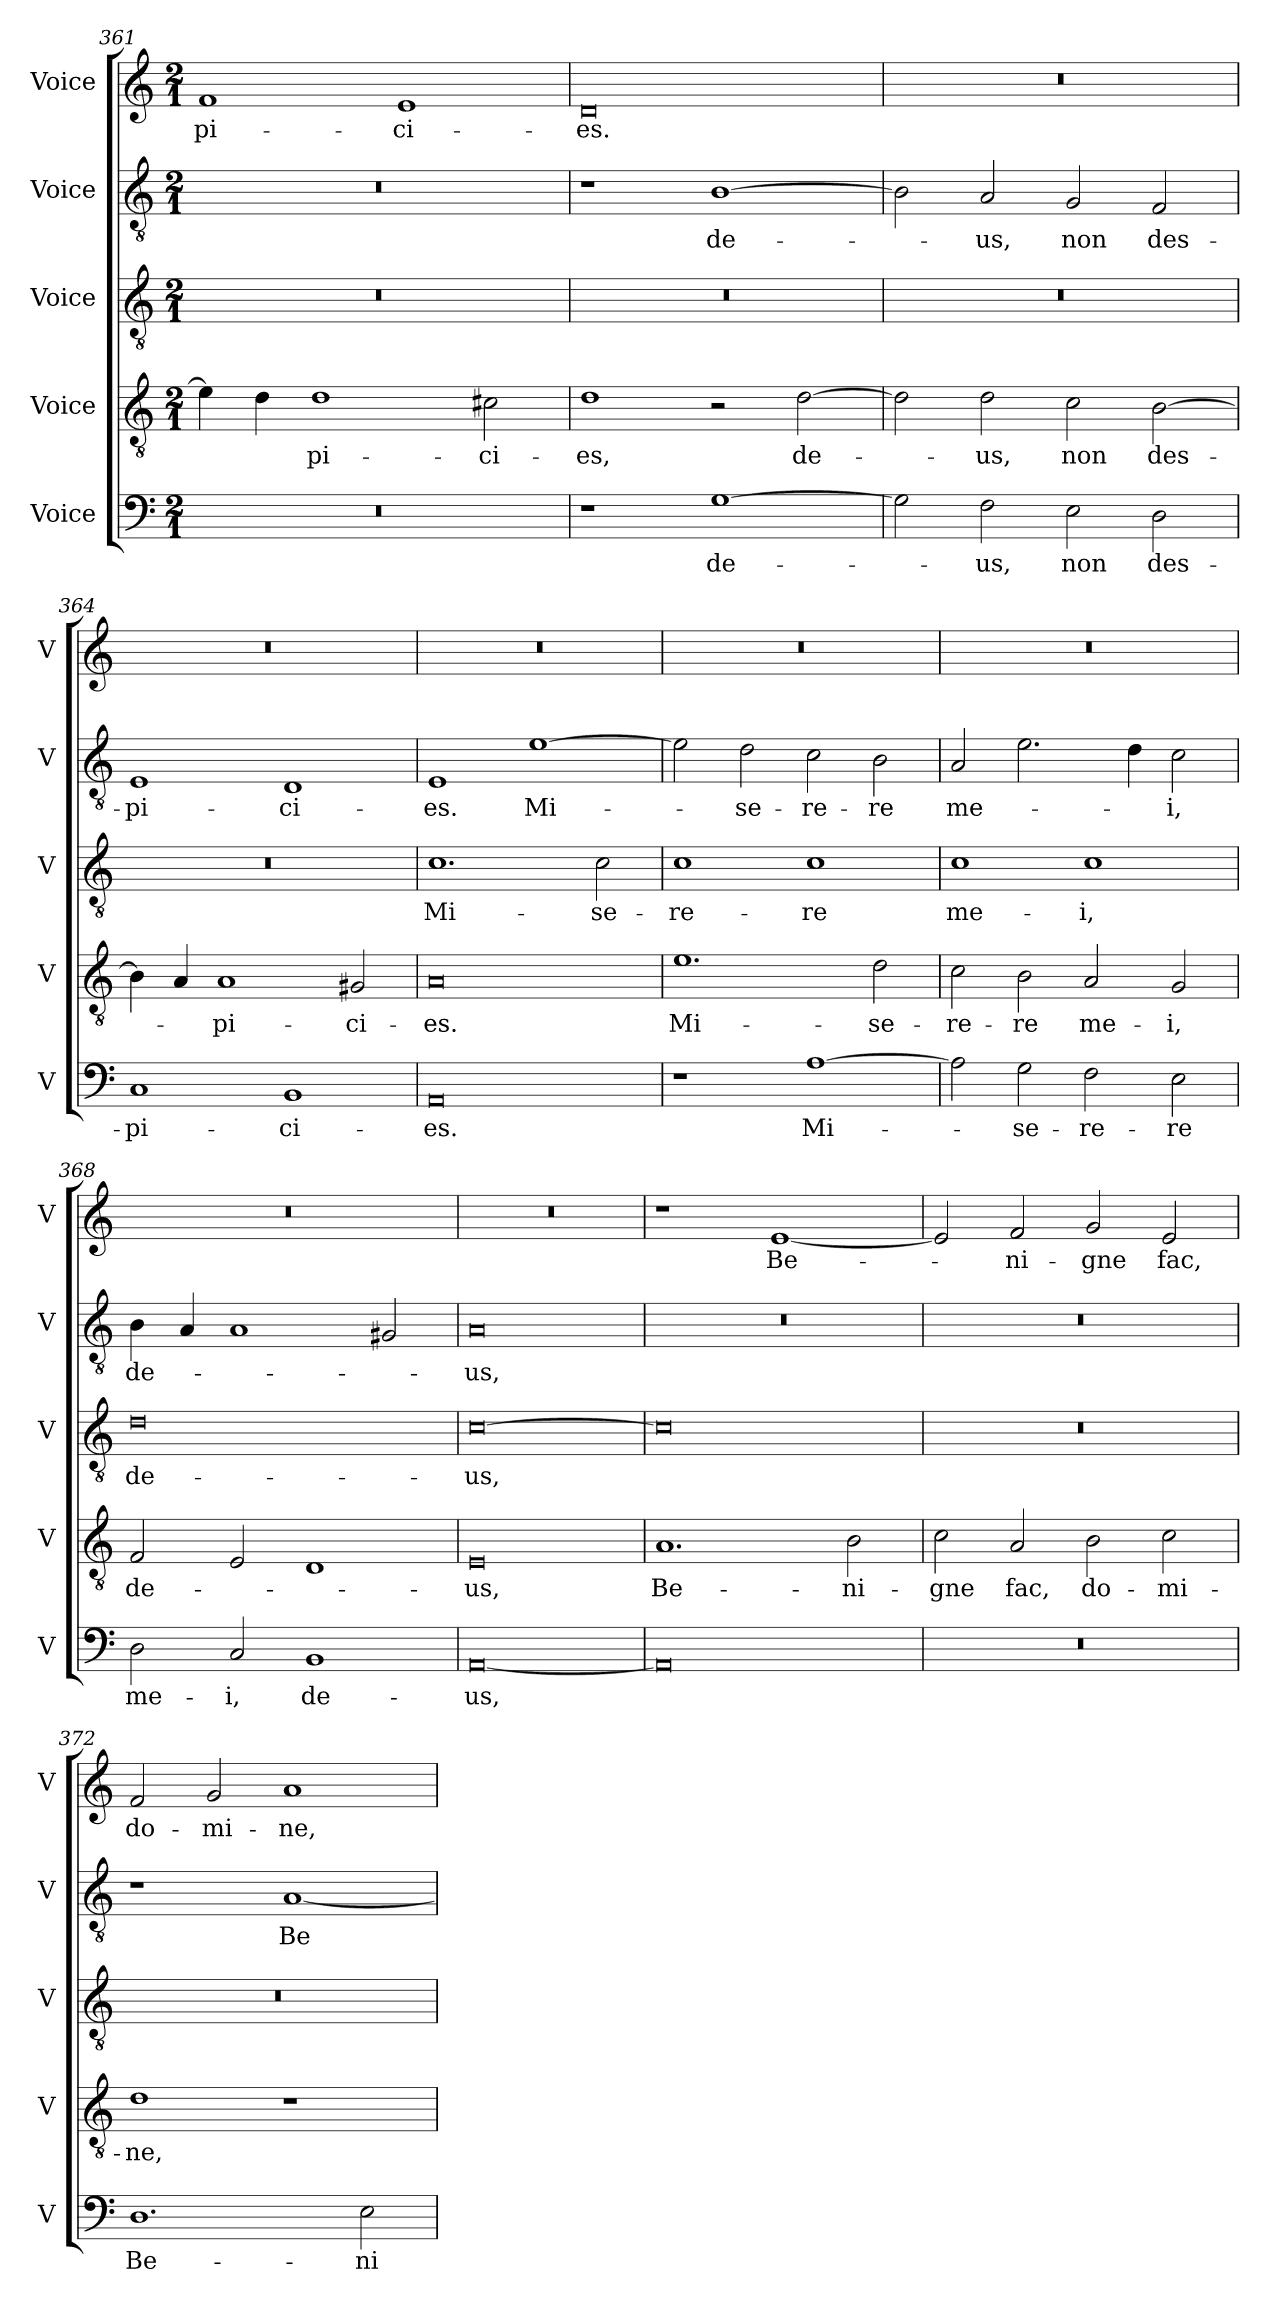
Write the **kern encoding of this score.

**kern	**text	**kern	**text	**kern	**text	**kern	**text	**kern	**text
*part5	*part5	*part4	*part4	*part3	*part3	*part2	*part2	*part1	*part1
*staff5	*staff5	*staff4	*staff4	*staff3	*staff3	*staff2	*staff2	*staff1	*staff1
*I"Voice	*	*I"Voice	*	*I"Voice	*	*I"Voice	*	*I"Voice	*
*I'V	*	*I'V	*	*I'V	*	*I'V	*	*I'V	*
*clefF4	*	*clefGv2	*	*clefGv2	*	*clefGv2	*	*clefG2	*
*k[]	*	*k[]	*	*k[]	*	*k[]	*	*k[]	*
*M2/1	*	*M2/1	*	*M2/1	*	*M2/1	*	*M2/1	*
=361	=361	=361	=361	=361	=361	=361	=361	=361	=361
!	!	!	!	!	!	!	!	!	!LO:LY:b
0r	.	4e\]	.	0r	.	0r	.	1f	-pi-
.	.	4d\	.	.	.	.	.	.	.
!	!	!	!LO:LY:b	!	!	!	!	!	!
.	.	1d	-pi-	.	.	.	.	.	.
!	!	!	!	!	!	!	!	!	!LO:LY:b
.	.	.	.	.	.	.	.	1e	-ci-
!	!	!	!LO:LY:b	!	!	!	!	!	!
.	.	2c#X\	-ci-	.	.	.	.	.	.
=362	=362	=362	=362	=362	=362	=362	=362	=362	=362
!	!	!	!LO:LY:b	!	!	!	!	!	!LO:LY:b
1r	.	1d	-es,	0r	.	1r	.	0d	-es.
!	!LO:LY:b	!	!	!	!	!	!LO:LY:b	!	!
[1G	de-	2r	.	.	.	[1B	de-	.	.
!	!	!	!LO:LY:b	!	!	!	!	!	!
.	.	[2d\	de-	.	.	.	.	.	.
!!LO:LB:g=z
=363	=363	=363	=363	=363	=363	=363	=363	=363	=363
2G\]	.	2d\]	.	0r	.	2B\]	.	0r	.
!	!LO:LY:b	!	!LO:LY:b	!	!	!	!LO:LY:b	!	!
2F\	-us,	2d\	-us,	.	.	2A/	-us,	.	.
!	!LO:LY:b	!	!LO:LY:b	!	!	!	!LO:LY:b	!	!
2E\	non	2c\	non	.	.	2G/	non	.	.
!	!LO:LY:b	!	!LO:LY:b	!	!	!	!LO:LY:b	!	!
2D\	des-	[2B\	des-	.	.	2F/	des-	.	.
=364	=364	=364	=364	=364	=364	=364	=364	=364	=364
!	!LO:LY:b	!	!	!	!	!	!LO:LY:b	!	!
1C	-pi-	4B\]	.	0r	.	1E	-pi-	0r	.
.	.	4A/	.	.	.	.	.	.	.
!	!	!	!LO:LY:b	!	!	!	!	!	!
.	.	1A	-pi-	.	.	.	.	.	.
!	!LO:LY:b	!	!	!	!	!	!LO:LY:b	!	!
1BB	-ci-	.	.	.	.	1D	-ci-	.	.
!	!	!	!LO:LY:b	!	!	!	!	!	!
.	.	2G#X/	-ci-	.	.	.	.	.	.
=365	=365	=365	=365	=365	=365	=365	=365	=365	=365
!	!LO:LY:b	!	!LO:LY:b	!	!LO:LY:b	!	!LO:LY:b	!	!
0AA	-es.	0A	-es.	1.c	Mi-	1E	-es.	0r	.
!	!	!	!	!	!	!	!LO:LY:b	!	!
.	.	.	.	.	.	[1e	Mi-	.	.
!	!	!	!	!	!LO:LY:b	!	!	!	!
.	.	.	.	2c\	-se-	.	.	.	.
=366	=366	=366	=366	=366	=366	=366	=366	=366	=366
!	!	!	!LO:LY:b	!	!LO:LY:b	!	!	!	!
1r	.	1.e	Mi-	1c	-re-	2e\]	.	0r	.
!	!	!	!	!	!	!	!LO:LY:b	!	!
.	.	.	.	.	.	2d\	-se-	.	.
!	!LO:LY:b	!	!	!	!LO:LY:b	!	!LO:LY:b	!	!
[1A	Mi-	.	.	1c	-re	2c\	-re-	.	.
!	!	!	!LO:LY:b	!	!	!	!LO:LY:b	!	!
.	.	2d\	-se-	.	.	2B\	-re	.	.
!!LO:PB:g=z
=367	=367	=367	=367	=367	=367	=367	=367	=367	=367
!	!	!	!LO:LY:b	!	!LO:LY:b	!	!LO:LY:b	!	!
2A\]	.	2c\	-re-	1c	me-	2A/	me-	0r	.
!	!LO:LY:b	!	!LO:LY:b	!	!	!	!	!	!
2G\	-se-	2B\	-re	.	.	2.e\	.	.	.
!	!LO:LY:b	!	!LO:LY:b	!	!LO:LY:b	!	!	!	!
2F\	-re-	2A/	me-	1c	-i,	.	.	.	.
.	.	.	.	.	.	4d\	.	.	.
!	!LO:LY:b	!	!LO:LY:b	!	!	!	!LO:LY:b	!	!
2E\	-re	2G/	-i,	.	.	2c\	-i,	.	.
=368	=368	=368	=368	=368	=368	=368	=368	=368	=368
!	!LO:LY:b	!	!LO:LY:b	!	!LO:LY:b	!	!LO:LY:b	!	!
2D\	me-	2F/	de-	0d	de-	4B\	de-	0r	.
.	.	.	.	.	.	4A/	.	.	.
!	!LO:LY:b	!	!	!	!	!	!	!	!
2C/	-i,	2E/	.	.	.	1A	.	.	.
!	!LO:LY:b	!	!	!	!	!	!	!	!
1BB	de-	1D	.	.	.	.	.	.	.
.	.	.	.	.	.	2G#X/	.	.	.
=369	=369	=369	=369	=369	=369	=369	=369	=369	=369
!	!LO:LY:b	!	!LO:LY:b	!	!LO:LY:b	!	!LO:LY:b	!	!
[0AA	-us,	0E	-us,	[0c	-us,	0A	-us,	0r	.
=370	=370	=370	=370	=370	=370	=370	=370	=370	=370
!	!	!	!LO:LY:b	!	!	!	!	!	!
0AA]	.	1.A	Be-	0c]	.	0r	.	1r	.
!	!	!	!	!	!	!	!	!	!LO:LY:b
.	.	.	.	.	.	.	.	[1e	Be-
!	!	!	!LO:LY:b	!	!	!	!	!	!
.	.	2B\	-ni-	.	.	.	.	.	.
!!LO:LB:g=z
=371	=371	=371	=371	=371	=371	=371	=371	=371	=371
!	!	!	!LO:LY:b	!	!	!	!	!	!
0r	.	2c\	-gne	0r	.	0r	.	2e/]	.
!	!	!	!LO:LY:b	!	!	!	!	!	!LO:LY:b
.	.	2A/	fac,	.	.	.	.	2f/	-ni-
!	!	!	!LO:LY:b	!	!	!	!	!	!LO:LY:b
.	.	2B\	do-	.	.	.	.	2g/	-gne
!	!	!	!LO:LY:b	!	!	!	!	!	!LO:LY:b
.	.	2c\	-mi-	.	.	.	.	2e/	fac,
=372	=372	=372	=372	=372	=372	=372	=372	=372	=372
!	!LO:LY:b	!	!LO:LY:b	!	!	!	!	!	!LO:LY:b
1.D	Be-	1d	-ne,	0r	.	1r	.	2f/	do-
!	!	!	!	!	!	!	!	!	!LO:LY:b
.	.	.	.	.	.	.	.	2g/	-mi-
!	!	!	!	!	!	!	!LO:LY:b	!	!LO:LY:b
.	.	1r	.	.	.	[1A	Be-	1a	-ne,
!	!LO:LY:b	!	!	!	!	!	!	!	!
2E\	-ni-	.	.	.	.	.	.	.	.
=	=	=	=	=	=	=	=	=	=
*-	*-	*-	*-	*-	*-	*-	*-	*-	*-
